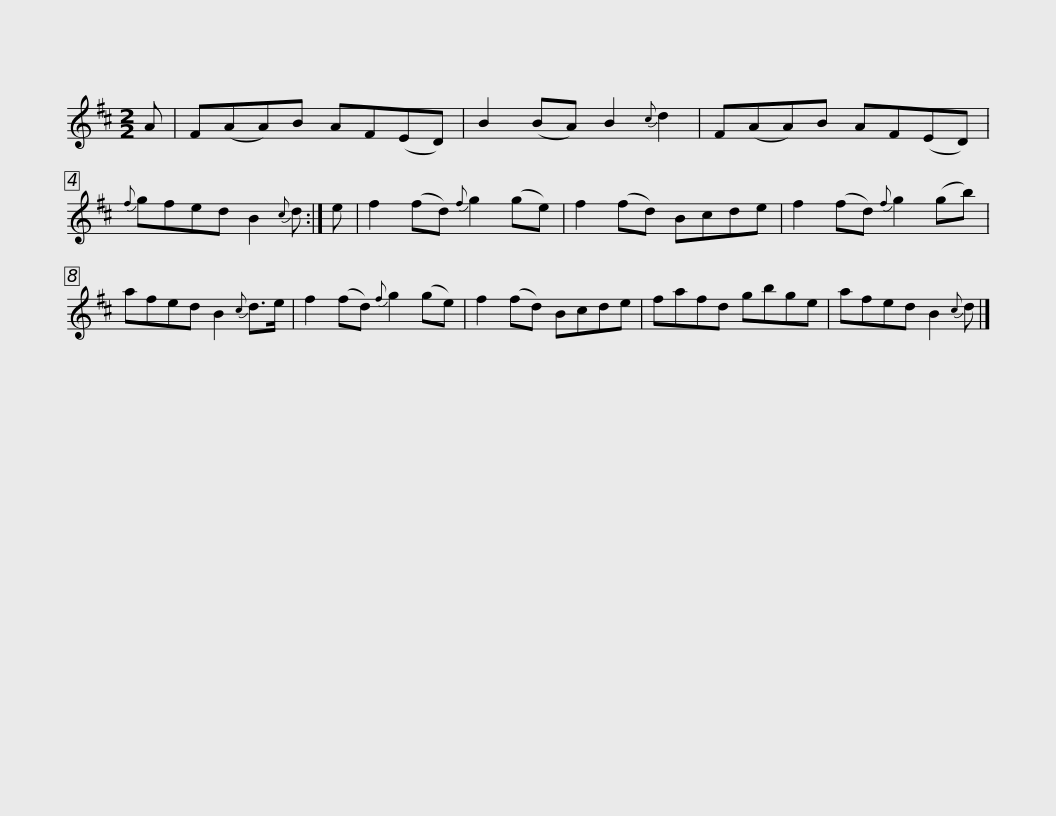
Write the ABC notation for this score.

X:1
L:1/8
M:2/2
I:linebreak $
K:D
V:1 treble
V:1
 A | F(AA)B AF(ED) | B2 (BA) B2{c} d2 | F(AA)B AF(ED) |{f} gfed B2{c} d :| %5
 e | f2 (fd){f} g2 (ge) |$ f2 (fd) Bcde | f2 (fd){f} g2 (gb) | afed B2{c} d>e | %10
 f2 (fd){f} g2 (ge) | f2 (fd) Bcde | fafd gbge |$ afed B2{c} d |] %14
